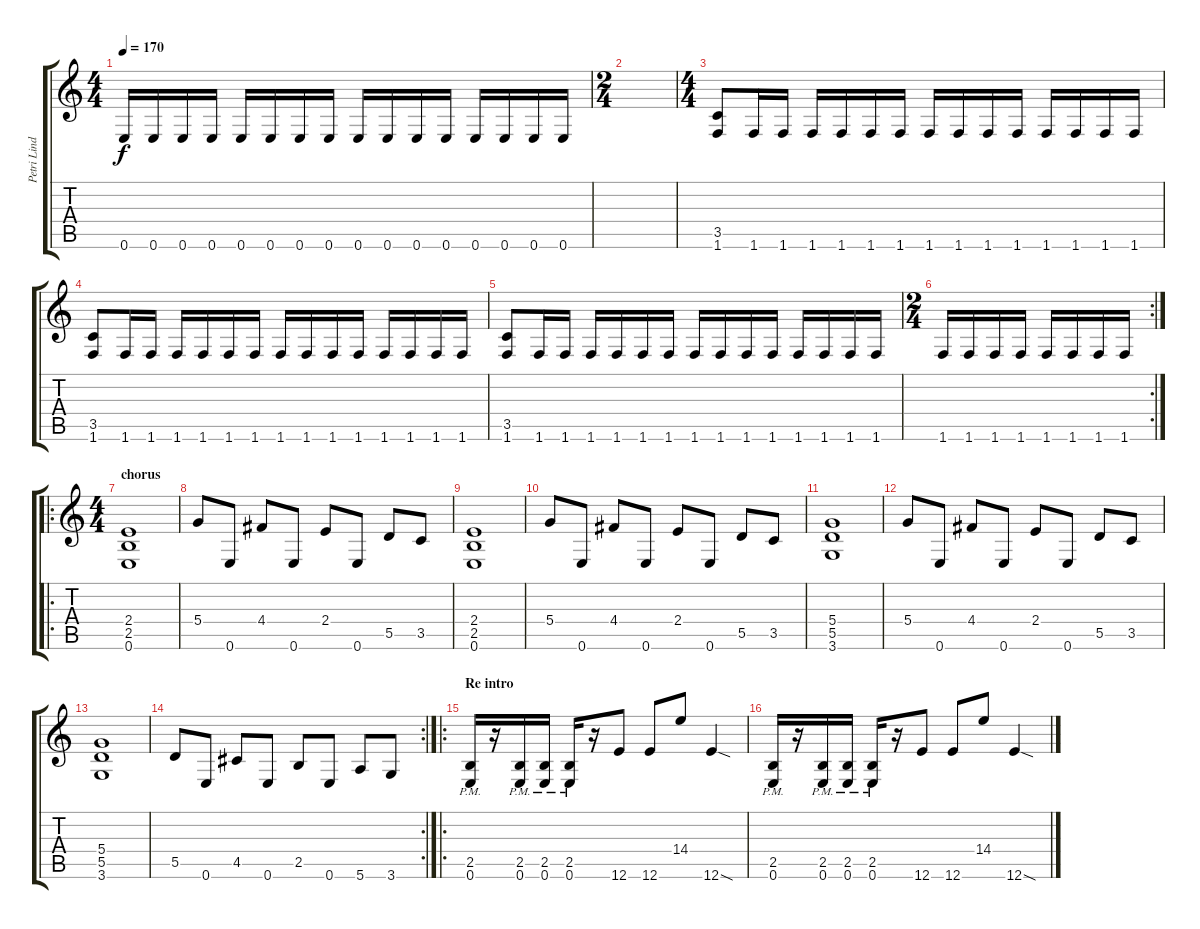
\track ("Petri Lindroos" "Petri Lind") {instrument distortionguitar}
\staff {score tabs}
\tuning (E4 B3 G3 D3 A2 E2) {hide}
\ts (4 4)
\tempo 170
\clef g2
\ks c
0.6.16{dy f} 0.6.16 0.6.16 0.6.16 0.6.16 0.6.16 0.6.16 0.6.16 0.6.16 0.6.16 0.6.16 0.6.16 0.6.16 0.6.16 0.6.16 0.6.16 |
\ts (2 4)
|
\ts (4 4)
(3.5 1.6).8 1.6.16 1.6.16 1.6.16 1.6.16 1.6.16 1.6.16 1.6.16 1.6.16 1.6.16 1.6.16 1.6.16 1.6.16 1.6.16 1.6.16 |
(3.5 1.6).8 1.6.16 1.6.16 1.6.16 1.6.16 1.6.16 1.6.16 1.6.16 1.6.16 1.6.16 1.6.16 1.6.16 1.6.16 1.6.16 1.6.16 |
(3.5 1.6).8 1.6.16 1.6.16 1.6.16 1.6.16 1.6.16 1.6.16 1.6.16 1.6.16 1.6.16 1.6.16 1.6.16 1.6.16 1.6.16 1.6.16 |
\rc 2
\ts (2 4)
1.6.16 1.6.16 1.6.16 1.6.16 1.6.16 1.6.16 1.6.16 1.6.16 |
\ro
\ts (4 4)
\section ("" "chorus")
(2.4 2.5 0.6).1 |
5.4.8 0.6.8 4.4.8 0.6.8 2.4.8 0.6.8 5.5.8 3.5.8 |
(2.4 2.5 0.6).1 |
5.4.8 0.6.8 4.4.8 0.6.8 2.4.8 0.6.8 5.5.8 3.5.8 |
(5.4 5.5 3.6).1 |
5.4.8 0.6.8 4.4.8 0.6.8 2.4.8 0.6.8 5.5.8 3.5.8 |
(5.4 5.5 3.6).1 |
\rc 2
5.5.8 0.6.8 4.5.8 0.6.8 2.5.8 0.6.8 5.6.8 3.6.8 |
\ro
\section ("" "Re intro")
(2.5{pm} 0.6{pm}).16 r.16 (2.5{pm} 0.6{pm}).16 (2.5{pm} 0.6{pm}).16 (2.5{pm} 0.6{pm}).16 r.16 12.6.8 12.6.8 14.4.8 12.6{sod}.4 |
(2.5{pm} 0.6{pm}).16 r.16 (2.5{pm} 0.6{pm}).16 (2.5{pm} 0.6{pm}).16 (2.5{pm} 0.6{pm}).16 r.16 12.6.8 12.6.8 14.4.8 12.6{sod}.4
